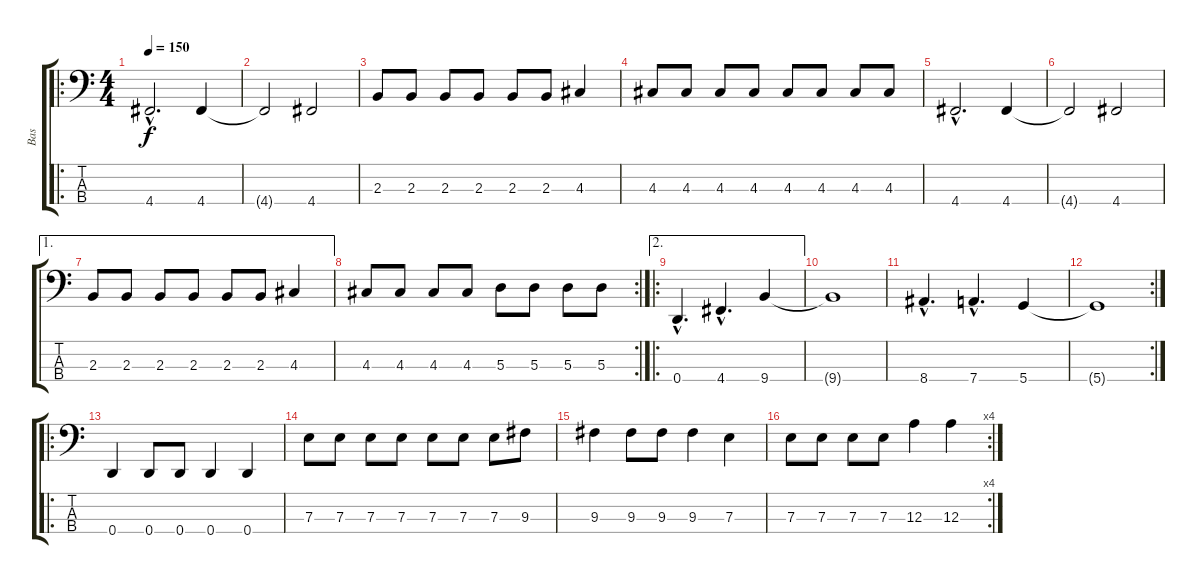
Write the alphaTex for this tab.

\track ("Bas" "Bas") {instrument electricbasspick}
\staff {score tabs}
\tuning (G2 D2 A1 D1) {hide}
\ro
\ts (4 4)
\tempo 150
\clef f4
\ks c
4.4{hac}.2{d dy f} 4.4.4 |
4.4{t}.2 4.4.2 |
2.3.8 2.3.8 2.3.8 2.3.8 2.3.8 2.3.8 4.3.4 |
4.3.8 4.3.8 4.3.8 4.3.8 4.3.8 4.3.8 4.3.8 4.3.8 |
4.4{hac}.2{d} 4.4.4 |
4.4{t}.2 4.4.2 |
\ae 1
2.3.8 2.3.8 2.3.8 2.3.8 2.3.8 2.3.8 4.3.4 |
\rc 2
4.3.8 4.3.8 4.3.8 4.3.8 5.3.8 5.3.8 5.3.8 5.3.8 |
\ae 2
\ro
0.4{hac}.4{d} 4.4{hac}.4{d} 9.4.4 |
9.4{t}.1 |
8.4{hac}.4{d} 7.4{hac}.4{d} 5.4.4 |
\rc 2
5.4{t}.1 |
\ro
0.4.4 0.4.8 0.4.8 0.4.4 0.4.4 |
7.3.8 7.3.8 7.3.8 7.3.8 7.3.8 7.3.8 7.3.8 9.3.8 |
9.3.4 9.3.8 9.3.8 9.3.4 7.3.4 |
\rc 4
7.3.8 7.3.8 7.3.8 7.3.8 12.3.4 12.3.4
